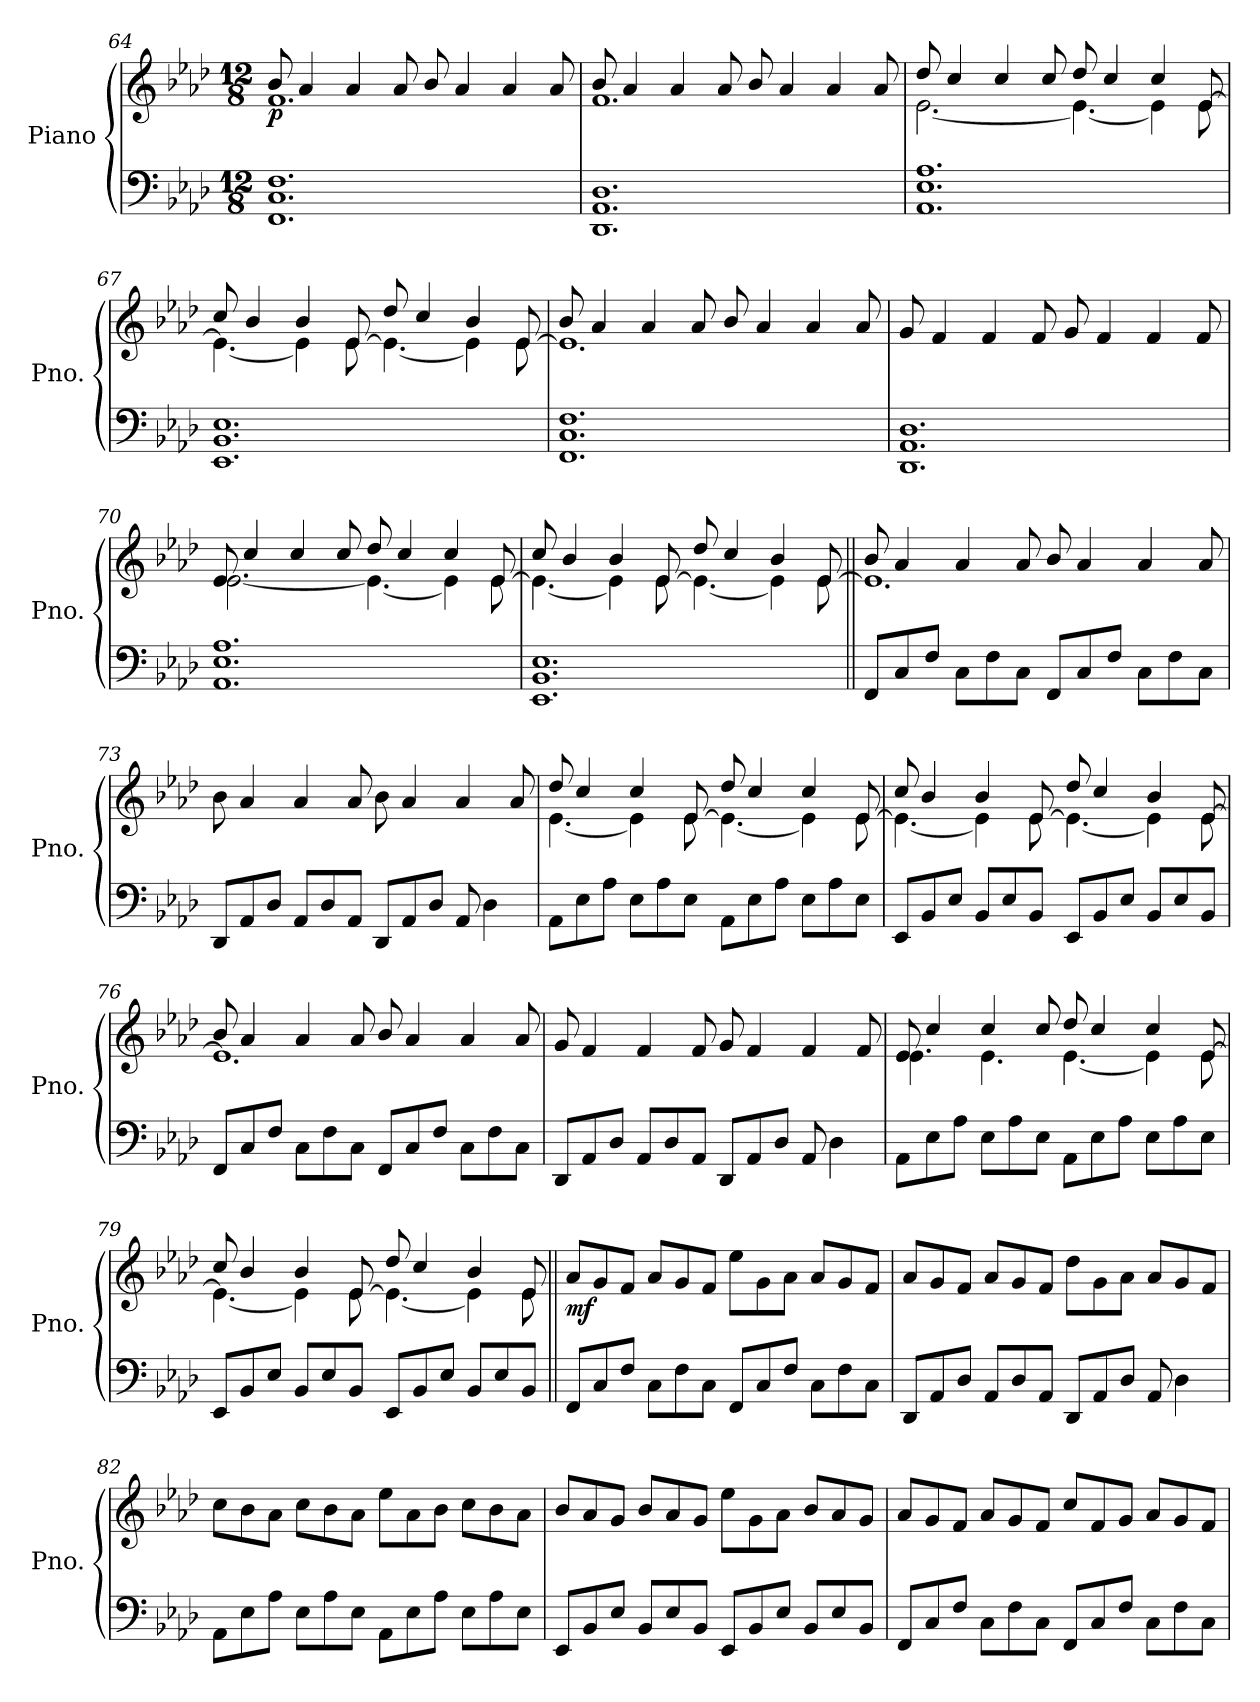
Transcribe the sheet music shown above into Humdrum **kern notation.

**kern	**kern	**dynam
*part1	*part1	*part1
*staff2	*staff1	*staff1/2
*I"Piano	*	*
*I'Pno.	*	*
*clefF4	*clefG2	*
*k[b-e-a-d-]	*k[b-e-a-d-]	*
*M12/8	*M12/8	*
*MM117	*MM117	*
=64	=64	=64
*	*^	*
!	!	!	!LO:DY:b
1.FF 1.C 1.F	8b-/	1.f	p
.	4a-/	.	.
.	4a-/	.	.
.	8a-/	.	.
.	8b-/	.	.
.	4a-/	.	.
.	4a-/	.	.
.	8a-/	.	.
=65	=65	=65	=65
1.DD- 1.AA- 1.D-	8b-/	1.f	.
.	4a-/	.	.
.	4a-/	.	.
.	8a-/	.	.
.	8b-/	.	.
.	4a-/	.	.
.	4a-/	.	.
.	8a-/	.	.
=66	=66	=66	=66
1.AA- 1.E- 1.A-	8dd-/	[2.e-\	.
.	4cc/	.	.
.	4cc/	.	.
.	8cc/	.	.
.	8dd-/	4.e-\_	.
.	4cc/	.	.
.	4cc/	4e-\]	.
.	[8e-/	8e-\	.
!!LO:PB:g=z	!!
=67	=67	=67	=67
1.EE- 1.BB- 1.E-	8cc/	4.e-\_	.
.	4b-/	.	.
.	4b-/	4e-\]	.
.	[8e-/	8e-\	.
.	8dd-/	4.e-\_	.
.	4cc/	.	.
.	4b-/	4e-\]	.
.	[8e-/	8e-\	.
=68	=68	=68	=68
1.FF 1.C 1.F	8b-/	1.e-]	.
.	4a-/	.	.
.	4a-/	.	.
.	8a-/	.	.
.	8b-/	.	.
.	4a-/	.	.
.	4a-/	.	.
.	8a-/	.	.
*	*v	*v	*
=69	=69	=69
1.DD- 1.AA- 1.D-	8g/	.
.	4f/	.
.	4f/	.
.	8f/	.
.	8g/	.
.	4f/	.
.	4f/	.
.	8f/	.
!!LO:LB:g=z
=70	=70	=70
*	*^	*
1.AA- 1.E- 1.A-	8e-/	[2.e-\	.
.	4cc/	.	.
.	4cc/	.	.
.	8cc/	.	.
.	8dd-/	4.e-\_	.
.	4cc/	.	.
.	4cc/	4e-\]	.
.	[8e-/	8e-\	.
=71	=71	=71	=71
1.EE- 1.BB- 1.E-	8cc/	4.e-\_	.
.	4b-/	.	.
.	4b-/	4e-\]	.
.	[8e-/	8e-\	.
.	8dd-/	4.e-\_	.
.	4cc/	.	.
.	4b-/	4e-\]	.
.	[8e-/	8e-\	.
=72||	=72||	=72||	=72||
*	*MM120	*	*
8FF/L	8b-/	1.e-]	.
8C/	4a-/	.	.
8F/J	.	.	.
8C\L	4a-/	.	.
8F\	.	.	.
8C\J	8a-/	.	.
8FF/L	8b-/	.	.
8C/	4a-/	.	.
8F/J	.	.	.
8C\L	4a-/	.	.
8F\	.	.	.
8C\J	8a-/	.	.
*	*v	*v	*
!!LO:LB:g=z
=73	=73	=73
8DD-/L	8b-\	.
8AA-/	4a-/	.
8D-/J	.	.
8AA-/L	4a-/	.
8D-/	.	.
8AA-/J	8a-/	.
8DD-/L	8b-\	.
8AA-/	4a-/	.
8D-/J	.	.
8AA-/	4a-/	.
4D-\	.	.
.	8a-/	.
=74	=74	=74
*	*^	*
8AA-\L	8dd-/	[4.e-\	.
8E-\	4cc/	.	.
8A-\J	.	.	.
8E-\L	4cc/	4e-\]	.
8A-\	.	.	.
8E-\J	[8e-/	8e-\	.
8AA-\L	8dd-/	4.e-\_	.
8E-\	4cc/	.	.
8A-\J	.	.	.
8E-\L	4cc/	4e-\]	.
8A-\	.	.	.
8E-\J	[8e-/	8e-\	.
=75	=75	=75	=75
8EE-/L	8cc/	4.e-\_	.
8BB-/	4b-/	.	.
8E-/J	.	.	.
8BB-/L	4b-/	4e-\]	.
8E-/	.	.	.
8BB-/J	[8e-/	8e-\	.
8EE-/L	8dd-/	4.e-\_	.
8BB-/	4cc/	.	.
8E-/J	.	.	.
8BB-/L	4b-/	4e-\]	.
8E-/	.	.	.
8BB-/J	[8e-/	8e-\	.
!!LO:LB:g=z	!!
=76	=76	=76	=76
8FF/L	8b-/	1.e-]	.
8C/	4a-/	.	.
8F/J	.	.	.
8C\L	4a-/	.	.
8F\	.	.	.
8C\J	8a-/	.	.
8FF/L	8b-/	.	.
8C/	4a-/	.	.
8F/J	.	.	.
8C\L	4a-/	.	.
8F\	.	.	.
8C\J	8a-/	.	.
*	*v	*v	*
=77	=77	=77
8DD-/L	8g/	.
8AA-/	4f/	.
8D-/J	.	.
8AA-/L	4f/	.
8D-/	.	.
8AA-/J	8f/	.
8DD-/L	8g/	.
8AA-/	4f/	.
8D-/J	.	.
8AA-/	4f/	.
4D-\	.	.
.	8f/	.
!!LO:LB:g=z
=78	=78	=78
*	*^	*
8AA-\L	8e-/	4.e-\	.
8E-\	4cc/	.	.
8A-\J	.	.	.
8E-\L	4cc/	4.e-\	.
8A-\	.	.	.
8E-\J	8cc/	.	.
8AA-\L	8dd-/	[4.e-\	.
8E-\	4cc/	.	.
8A-\J	.	.	.
8E-\L	4cc/	4e-\]	.
8A-\	.	.	.
8E-\J	[8e-/	8e-\	.
=79	=79	=79	=79
8EE-/L	8cc/	4.e-\_	.
8BB-/	4b-/	.	.
8E-/J	.	.	.
8BB-/L	4b-/	4e-\]	.
8E-/	.	.	.
8BB-/J	[8e-/	8e-\	.
8EE-/L	8dd-/	4.e-\_	.
8BB-/	4cc/	.	.
8E-/J	.	.	.
8BB-/L	4b-/	4e-\]	.
8E-/	.	.	.
8BB-/J	8e-/	8e-\	.
*	*v	*v	*
=80||	=80||	=80||
*	*MM135	*
*	*^	*
!	!	!	!LO:DY:b
*	*v	*v	*
8FF/L	8a-/L	mf
8C/	8g/	.
8F/J	8f/J	.
8C\L	8a-/L	.
8F\	8g/	.
8C\J	8f/J	.
8FF/L	8ee-\L	.
8C/	8g\	.
8F/J	8a-\J	.
8C\L	8a-/L	.
8F\	8g/	.
8C\J	8f/J	.
!!LO:LB:g=z
=81	=81	=81
8DD-/L	8a-/L	.
8AA-/	8g/	.
8D-/J	8f/J	.
8AA-/L	8a-/L	.
8D-/	8g/	.
8AA-/J	8f/J	.
8DD-/L	8dd-\L	.
8AA-/	8g\	.
8D-/J	8a-\J	.
8AA-/	8a-/L	.
4D-\	8g/	.
.	8f/J	.
=82	=82	=82
8AA-\L	8cc\L	.
8E-\	8b-\	.
8A-\J	8a-\J	.
8E-\L	8cc\L	.
8A-\	8b-\	.
8E-\J	8a-\J	.
8AA-\L	8ee-\L	.
8E-\	8a-\	.
8A-\J	8b-\J	.
8E-\L	8cc\L	.
8A-\	8b-\	.
8E-\J	8a-\J	.
=83	=83	=83
8EE-/L	8b-/L	.
8BB-/	8a-/	.
8E-/J	8g/J	.
8BB-/L	8b-/L	.
8E-/	8a-/	.
8BB-/J	8g/J	.
8EE-/L	8ee-\L	.
8BB-/	8g\	.
8E-/J	8a-\J	.
8BB-/L	8b-/L	.
8E-/	8a-/	.
8BB-/J	8g/J	.
!!LO:PB:g=z
=84	=84	=84
8FF/L	8a-/L	.
8C/	8g/	.
8F/J	8f/J	.
8C\L	8a-/L	.
8F\	8g/	.
8C\J	8f/J	.
8FF/L	8cc/L	.
8C/	8f/	.
8F/J	8g/J	.
8C\L	8a-/L	.
8F\	8g/	.
8C\J	8f/J	.
=	=	=
*-	*-	*-
